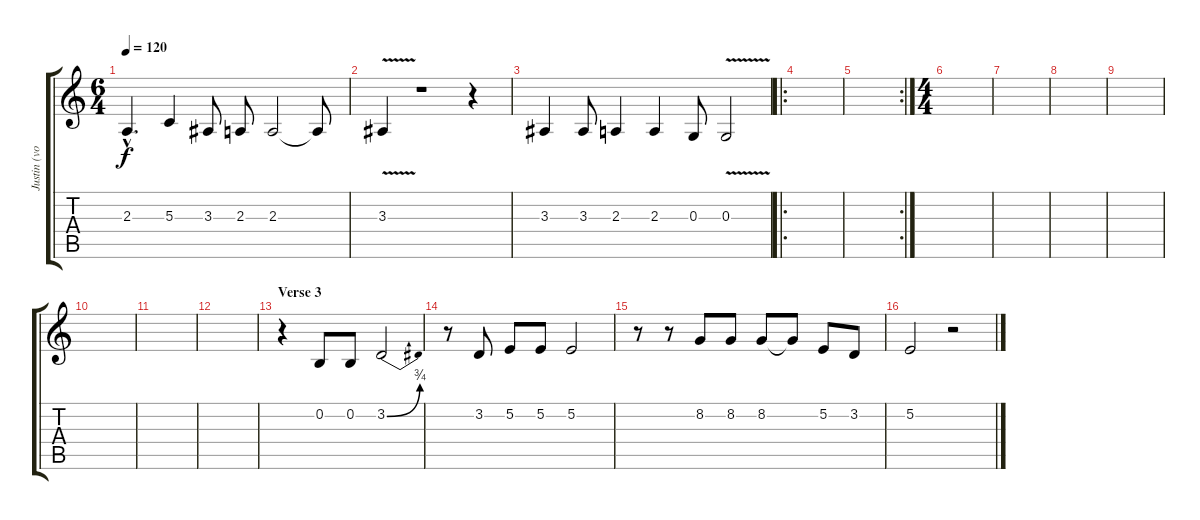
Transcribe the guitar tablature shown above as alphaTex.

\track ("Justin (vocals)" "Justin (vo") {instrument choiraahs}
\staff {score tabs}
\tuning (E4 B3 G3 D3 A2 E2) {hide}
\ts (6 4)
\tempo 120
\clef g2
\ks c
2.3{hac}.4{d dy f} 5.3.4 3.3.8 2.3.8 2.3.2 2.3{t}.8 |
3.3{v}.4 r.1 r.4 |
3.3.4 3.3.8 2.3.4 2.3.4 0.3.8 0.3{v}.2 |
\ro
|
\rc 2
|
\ts (4 4)
|
|
|
|
|
|
|
\section ("" "Verse 3")
r.4 0.2.8 0.2.8 3.2{be (bend 0 0 60 3)}.2 |
r.8 3.2.8 5.2.8 5.2.8 5.2.2 |
r.8 r.8 8.2.8 8.2.8 8.2.8 8.2{t}.8 5.2.8 3.2.8 |
5.2.2 r.2
